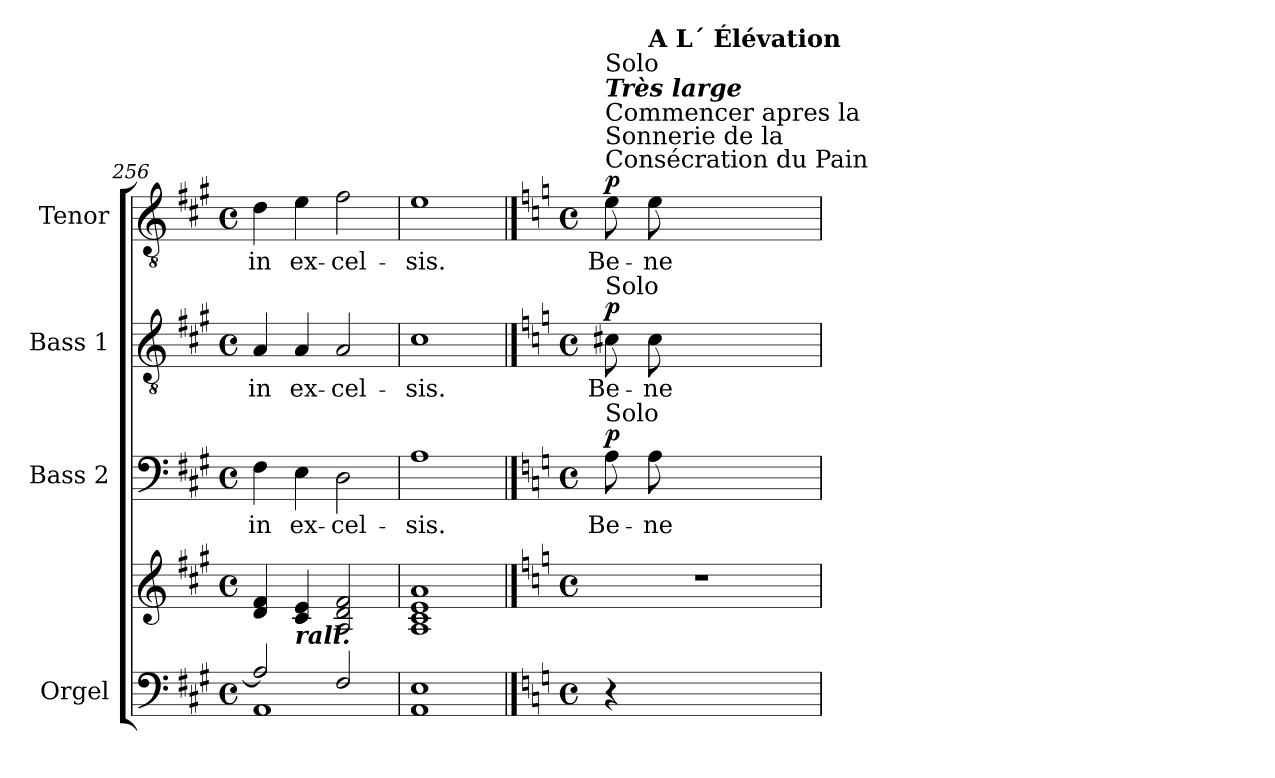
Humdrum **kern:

**kern	**kern	**kern	**text	**dynam	**kern	**text	**dynam	**kern	**text	**dynam
*part4	*part4	*part3	*part3	*part3	*part2	*part2	*part2	*part1	*part1	*part1
*staff5	*staff4	*staff3	*staff3	*staff3	*staff2	*staff2	*staff2	*staff1	*staff1	*staff1
*I"Orgel	*	*I"Bass 2	*	*	*I"Bass 1	*	*	*I"Tenor	*	*
*I'Org.	*	*I'B. 2	*	*	*I'B. 1	*	*	*I'T.	*	*
*clefF4	*clefG2	*clefF4	*	*	*clefGv2	*	*	*clefGv2	*	*
*k[f#c#g#]	*k[f#c#g#]	*k[f#c#g#]	*	*	*k[f#c#g#]	*	*	*k[f#c#g#]	*	*
*A:	*A:	*A:	*	*	*A:	*	*	*A:	*	*
*M4/4	*M4/4	*M4/4	*	*	*M4/4	*	*	*M4/4	*	*
*met(c)	*met(c)	*met(c)	*	*	*met(c)	*	*	*met(c)	*	*
=256	=256	=256	=256	=256	=256	=256	=256	=256	=256	=256
*^	*	*	*	*	*	*	*	*	*	*
!	!	!	!	!LO:LY:b	!	!	!LO:LY:b	!	!	!LO:LY:b	!
2A/]	1AA	4d/ 4f#/	4F#\	in	.	4A/	in	.	4d\	in	.
!	!	!LO:TX:b:Bi:t=rall.	!	!	!	!	!	!	!	!	!
!	!	!	!	!LO:LY:b	!	!	!LO:LY:b	!	!	!LO:LY:b	!
.	.	4c#/ 4e/	4E\	ex-	.	4A/	ex-	.	4e\	ex-	.
!	!	!	!	!LO:LY:b	!	!	!LO:LY:b	!	!	!LO:LY:b	!
2F#/	.	2A/ 2d/ 2f#/	2D\	-cel-	.	2A/	-cel-	.	2f#\	-cel-	.
=257	=257	=257	=257	=257	=257	=257	=257	=257	=257	=257	=257
!	!	!	!	!LO:LY:b	!	!	!LO:LY:b	!	!	!LO:LY:b	!
1E	1AA	1A 1c# 1e 1a	1A	-sis.	.	1c#	-sis.	.	1e	-sis.	.
*v	*v	*	*	*	*	*	*	*	*	*	*
!!LO:PB:g=z
==258	==258	==258	==258	==258	==258	==258	==258	==258	==258	==258
*k[]	*k[]	*k[]	*	*	*k[]	*	*	*k[]	*	*
*C:	*C:	*C:	*	*	*C:	*	*	*C:	*	*
*M4/4	*M4/4	*M4/4	*	*	*M4/4	*	*	*M4/4	*	*
*met(c)	*met(c)	*met(c)	*	*	*met(c)	*	*	*met(c)	*	*
*^	*	*	*	*	*	*	*	*	*	*
!	!	!	!	!	!	!	!	!	!LO:TX:a:t=Commencer apres la\nSonnerie de la \nConsécration du Pain	!	!
!	!	!	!	!	!	!	!	!	!LO:TX:a:Bi:t=Très large	!	!
!	!	!	!	!	!	!	!	!	!LO:TX:a:t=Solo	!	!
!	!	!	!	!	!	!LO:TX:a:t=Solo	!	!	!	!	!
!	!	!	!LO:TX:a:t=Solo	!	!	!	!	!	!	!	!
!	!	!	!	!LO:LY:b	!LO:DY:a	!	!LO:LY:b	!LO:DY:a	!	!LO:LY:b	!LO:DY:a
*v	*v	*	*	*	*	*	*	*	*	*	*
4r	1r	8A\	Be-	p	8c#X\	Be-	p	8e\	Be-	p
!	!	!	!	!	!	!	!	!LO:TX:a:B:t=A L´ Élévation	!	!
!	!	!	!LO:LY:b	!	!	!LO:LY:b	!	!	!LO:LY:b	!
.	.	8A\	-ne-	.	8c#\	-ne-	.	8e\	-ne-	.
2.ryy	.	2.ryy	.	.	2.ryy	.	.	2.ryy	.	.
=	=	=	=	=	=	=	=	=	=	=
*-	*-	*-	*-	*-	*-	*-	*-	*-	*-	*-
